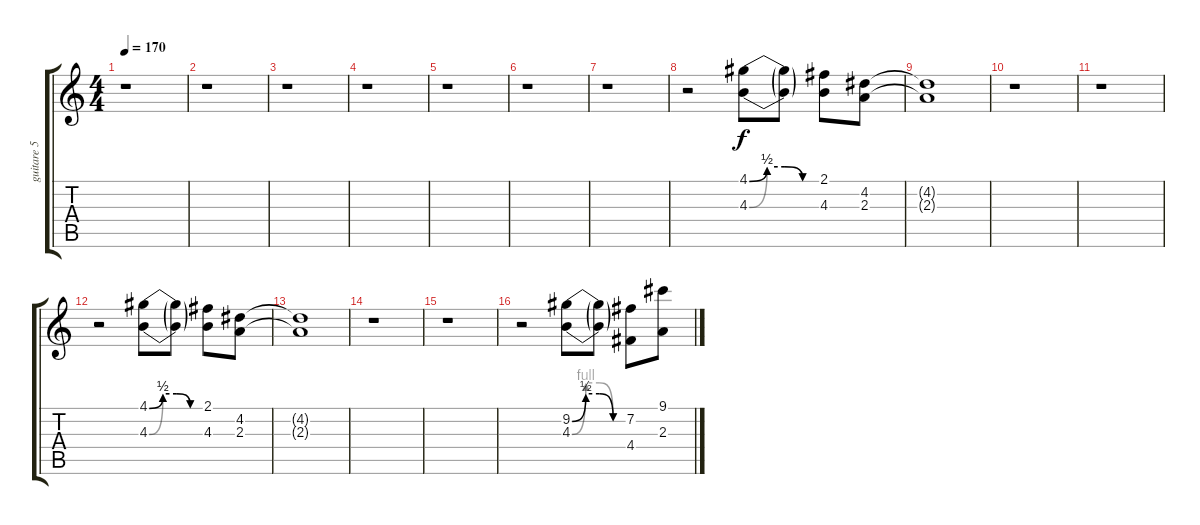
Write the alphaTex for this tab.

\track ("guitare 5" "guitare 5") {instrument electricguitarclean}
\staff {score tabs}
\tuning (E4 B3 G3 D3 A2 E2) {hide}
\ts (4 4)
\tempo 170
\clef g2
\ks c
r.1{dy f} |
r.1 |
r.1 |
r.1 |
r.1 |
r.1 |
r.1 |
r.2 (4.1{be (custom 0 0 15 2 30 2 45 0 60 0)} 4.3{be (custom 0 0 15 2 30 2 45 0 60 0)}).8 (4.1{t} 4.3{t}).8 (2.1 4.3).8 (4.2 2.3).8 |
(4.2{t} 2.3{t}).1 |
r.1 |
r.1 |
r.2 (4.1{be (custom 0 0 15 2 30 2 45 0 60 0)} 4.3{be (custom 0 0 15 2 30 2 45 0 60 0)}).8 (4.1{t} 4.3{t}).8 (2.1 4.3).8 (4.2 2.3).8 |
(4.2{t} 2.3{t}).1 |
r.1 |
r.1 |
r.2 (9.2{be (custom 0 0 15 2 30 2 45 0 60 0)} 4.3{be (custom 0 0 15 4 30 4 45 0 60 0)}).8 (9.2{t} 4.3{t}).8 (7.2 4.4).8 (9.1 2.3).8
